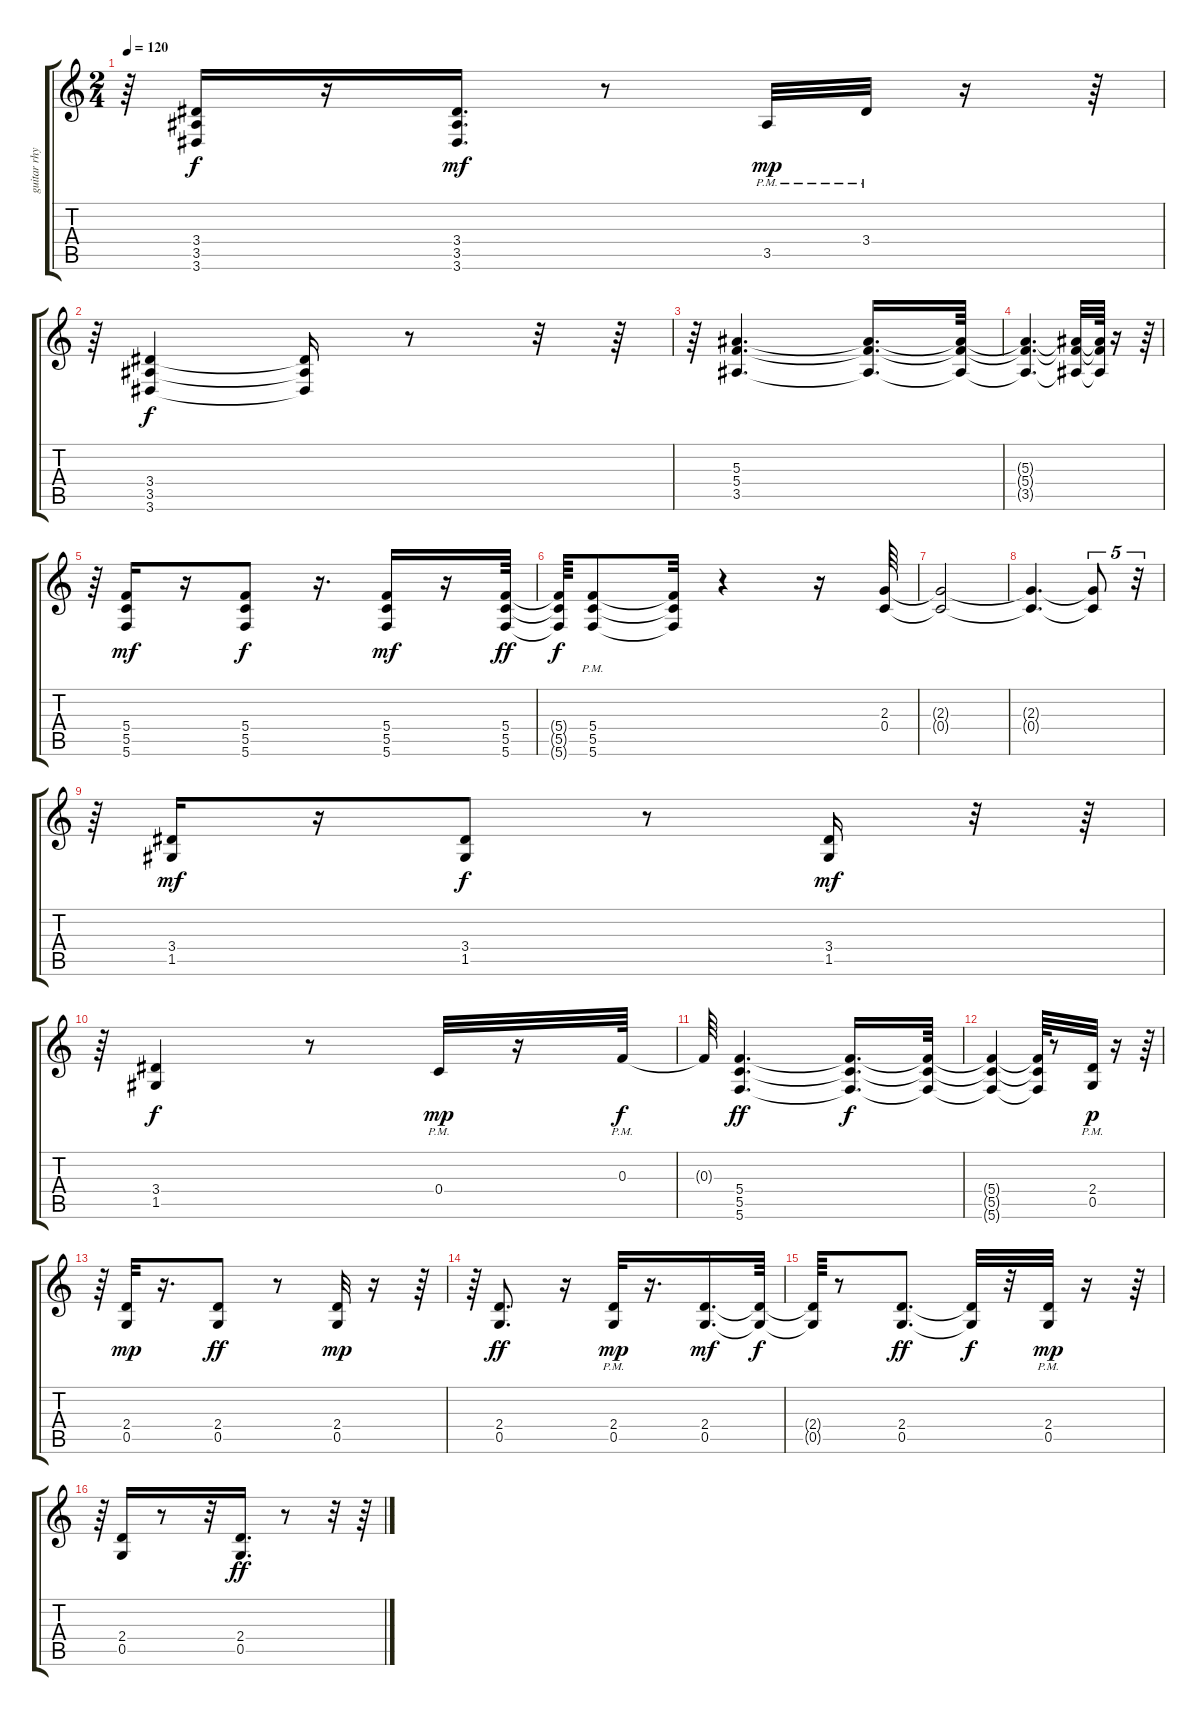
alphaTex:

\track ("guitar rhythm" "guitar rhy") {instrument distortionguitar}
\staff {score tabs}
\tuning (D4 A3 F3 C3 G2 C2) {hide}
\ts (2 4)
\tempo 120
\clef g2
\ks c
r.64{dy f} (3.4 3.5 3.6).16 r.16 (3.4 3.5 3.6).16{d dy mf} r.8 3.5{pm}.32{dy mp} 3.4{pm}.32 r.16 r.64 |
r.64 (3.4 3.5 3.6).4{dy f} (3.4{t} 3.5{t} 3.6{t}).16 r.8 r.32 r.64 |
r.64 (5.3 5.4 3.5).4{d} (5.3{t} 5.4{t} 3.5{t}).16{d} (5.3{t} 5.4{t} 3.5{t}).64 |
(5.3{t} 5.4{t} 3.5{t}).4{d} (5.3{t} 5.4{t} 3.5{t}).32 (5.3{t} 5.4{t} 3.5{t}).64 r.16 r.64 |
r.64 (5.4 5.5 5.6).16{dy mf} r.16 (5.4 5.5 5.6).8{dy f} r.16{d} (5.4 5.5 5.6).16{dy mf} r.16 (5.4 5.5 5.6).64{dy ff} |
(5.4{t} 5.5{t} 5.6{t}).64{dy f} (5.4{pm} 5.5{pm} 5.6{pm}).8 (5.4{t} 5.5{t} 5.6{t}).32 r.4 r.16 (2.3 0.4).64 |
(2.3{t} 0.4{t}).2 |
(2.3{t} 0.4{t}).4{d} (2.3{t} 0.4{t}).8{tu (5 4)} r.32{tu (5 4)} |
r.64 (3.4 1.5).16{dy mf} r.16 (3.4 1.5).8{dy f} r.8 (3.4 1.5).16{dy mf} r.32 r.64 |
r.64 (3.4 1.5).4{dy f} r.8 0.4{pm}.32{dy mp} r.16 0.3{pm}.64{dy f} |
0.3{t}.64 (5.4 5.5 5.6).4{d dy ff} (5.4{t} 5.5{t} 5.6{t}).16{d dy f} (5.4{t} 5.5{t} 5.6{t}).64 |
(5.4{t} 5.5{t} 5.6{t}).4 (5.4{t} 5.5{t} 5.6{t}).64 r.8 (2.4{pm} 0.5{pm}).32{dy p} r.16 r.64 |
r.64 (2.4 0.5).32{dy mp} r.16{d} (2.4 0.5).8{dy ff} r.8 (2.4 0.5).32{dy mp} r.16 r.64 |
r.64 (2.4 0.5).8{d dy ff} r.16 (2.4{pm} 0.5{pm}).32{dy mp} r.16{d} (2.4 0.5).16{d dy mf} (2.4{t} 0.5{t}).64{dy f} |
(2.4{t} 0.5{t}).64 r.8 (2.4 0.5).8{d dy ff} (2.4{t} 0.5{t}).32{dy f} r.32 (2.4{pm} 0.5{pm}).32{dy mp} r.16 r.64 |
r.64 (2.4 0.5).16 r.8 r.32 (2.4 0.5).16{d dy ff} r.8 r.32 r.64
